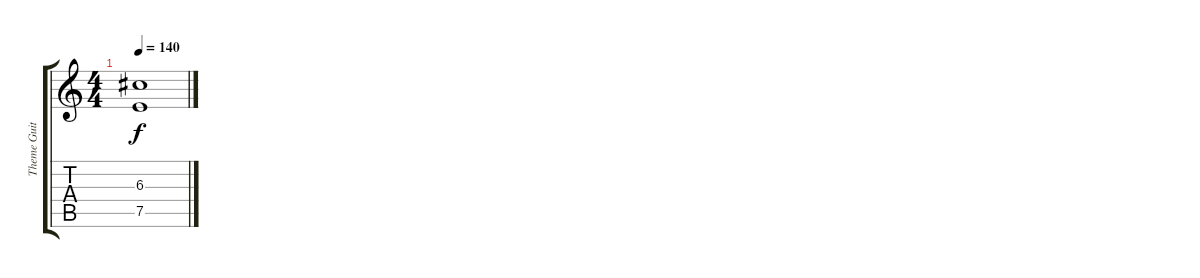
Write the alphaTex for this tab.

\track ("Theme Guitar" "Theme Guit") {instrument electricguitarclean}
\staff {score tabs}
\tuning (E4 B3 G3 D3 A2 E2) {hide}
\ts (4 4)
\tempo 140
\clef g2
\ks c
(6.3{t} 7.5{t}).1{dy f}
